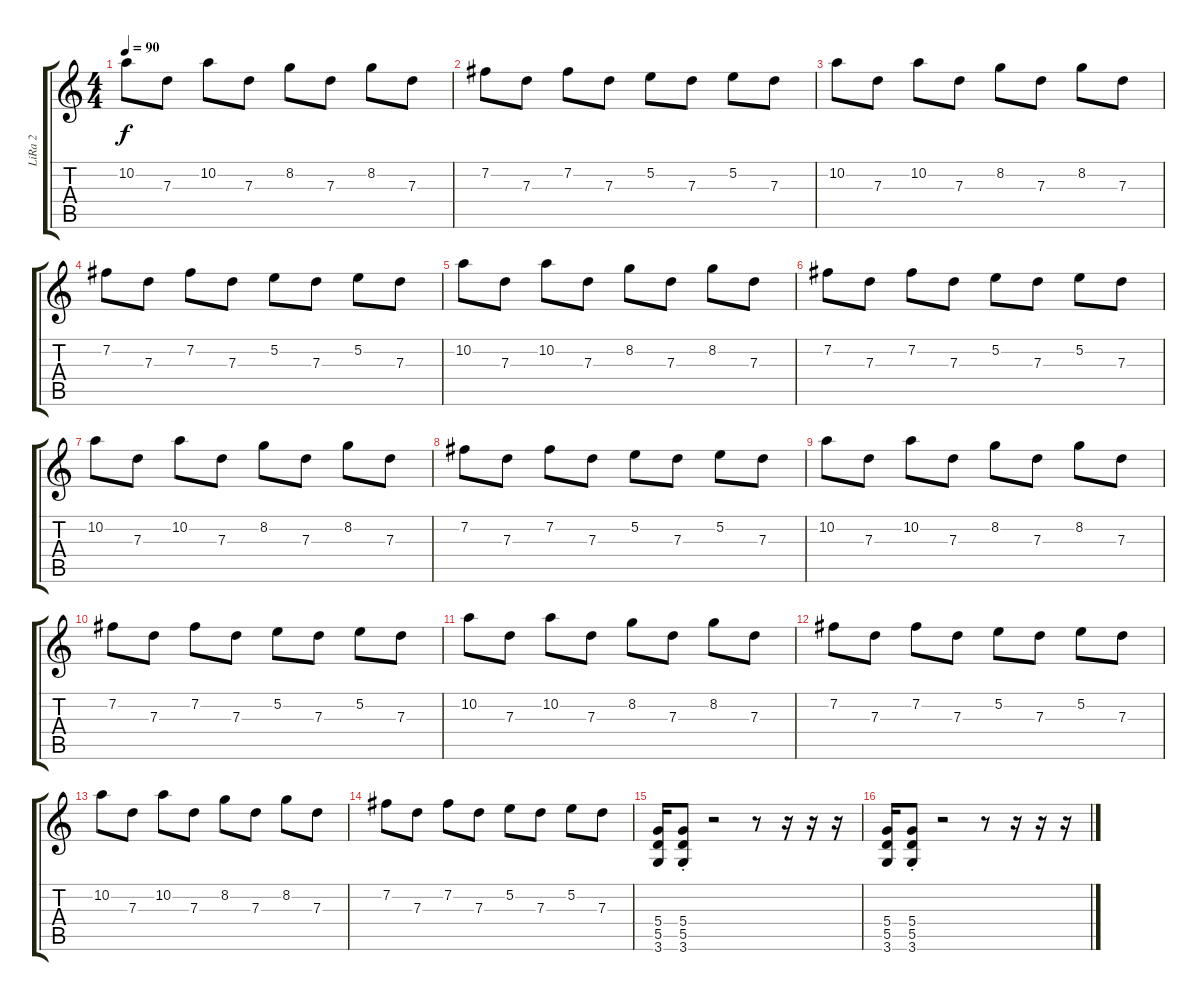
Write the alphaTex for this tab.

\track ("LiRa 2" "LiRa 2") {instrument electricguitarjazz}
\staff {score tabs}
\tuning (E4 B3 G3 D3 A2 E2) {hide}
\ts (4 4)
\tempo 90
\clef g2
\ks c
10.2.8{dy f} 7.3.8 10.2.8 7.3.8 8.2.8 7.3.8 8.2.8 7.3.8 |
7.2.8 7.3.8 7.2.8 7.3.8 5.2.8 7.3.8 5.2.8 7.3.8 |
10.2.8 7.3.8 10.2.8 7.3.8 8.2.8 7.3.8 8.2.8 7.3.8 |
7.2.8 7.3.8 7.2.8 7.3.8 5.2.8 7.3.8 5.2.8 7.3.8 |
10.2.8 7.3.8 10.2.8 7.3.8 8.2.8 7.3.8 8.2.8 7.3.8 |
7.2.8 7.3.8 7.2.8 7.3.8 5.2.8 7.3.8 5.2.8 7.3.8 |
10.2.8 7.3.8 10.2.8 7.3.8 8.2.8 7.3.8 8.2.8 7.3.8 |
7.2.8 7.3.8 7.2.8 7.3.8 5.2.8 7.3.8 5.2.8 7.3.8 |
10.2.8 7.3.8 10.2.8 7.3.8 8.2.8 7.3.8 8.2.8 7.3.8 |
7.2.8 7.3.8 7.2.8 7.3.8 5.2.8 7.3.8 5.2.8 7.3.8 |
10.2.8 7.3.8 10.2.8 7.3.8 8.2.8 7.3.8 8.2.8 7.3.8 |
7.2.8 7.3.8 7.2.8 7.3.8 5.2.8 7.3.8 5.2.8 7.3.8 |
10.2.8 7.3.8 10.2.8 7.3.8 8.2.8 7.3.8 8.2.8 7.3.8 |
7.2.8 7.3.8 7.2.8 7.3.8 5.2.8 7.3.8 5.2.8 7.3.8 |
(5.4 5.5 3.6).16 (5.4{st} 5.5{st} 3.6{st}).8 r.2 r.8 r.16 r.16 r.16 |
(5.4 5.5 3.6).16 (5.4{st} 5.5{st} 3.6{st}).8 r.2 r.8 r.16 r.16 r.16
